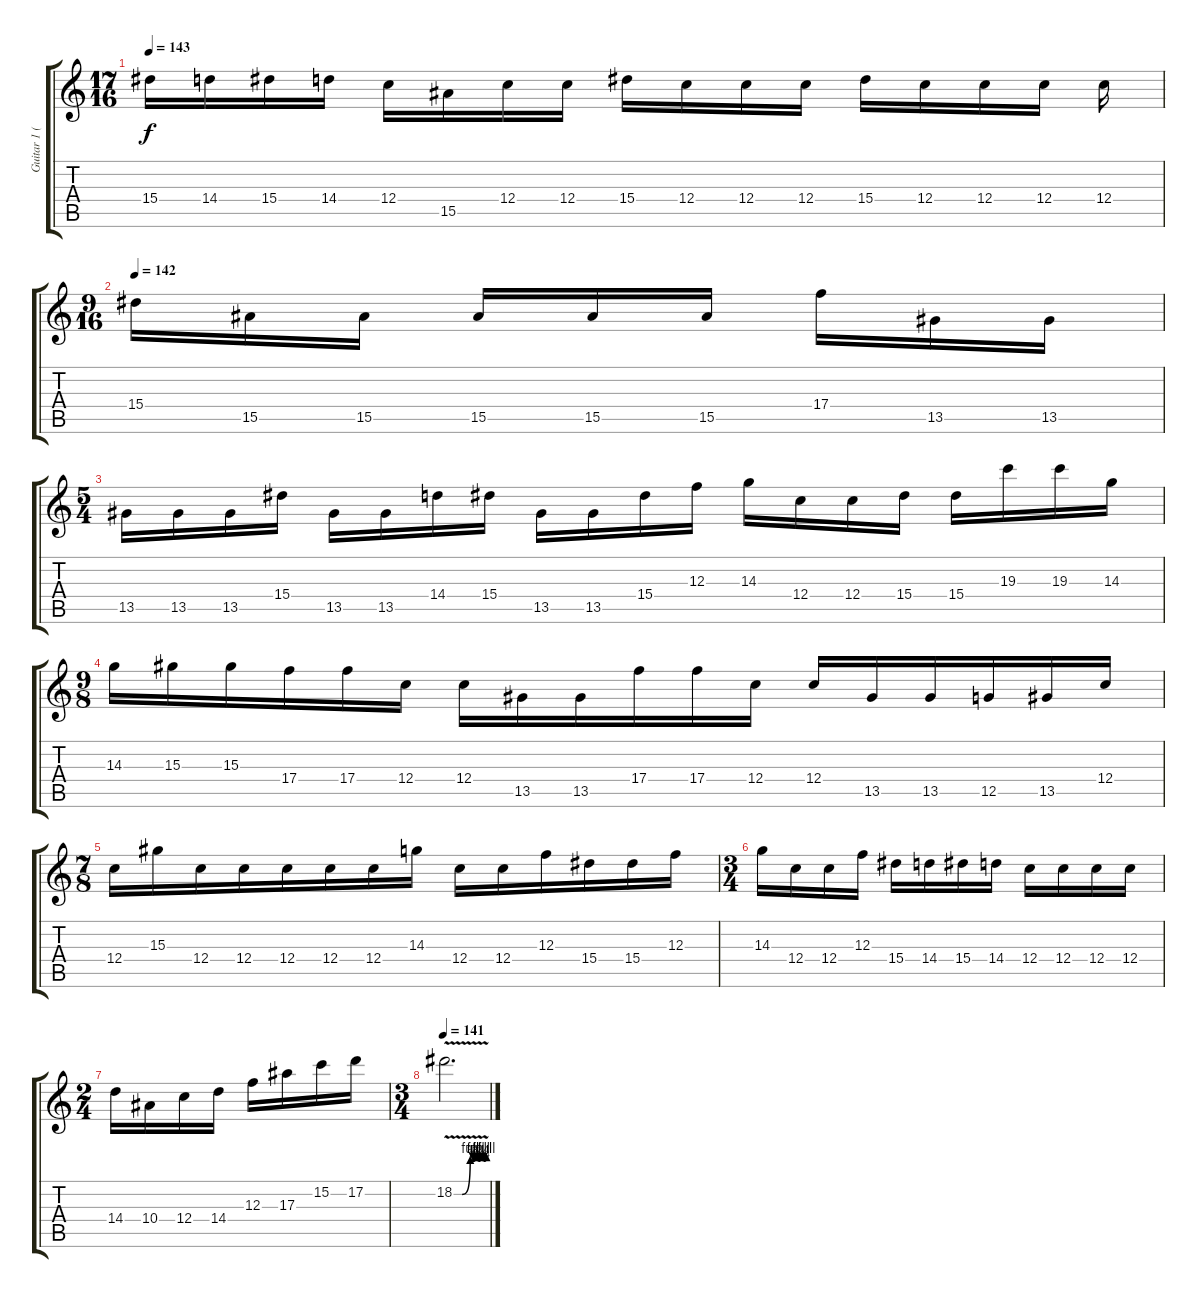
\track ("Guitar 1 (Teemu)" "Guitar 1 (") {instrument distortionguitar}
\staff {score tabs}
\tuning (D4 A3 F3 C3 G2 C2) {hide}
\ts (17 16)
\tempo 143
\clef g2
\ks c
15.4.16{dy f} 14.4.16 15.4.16 14.4.16 12.4.16 15.5.16 12.4.16 12.4.16 15.4.16 12.4.16 12.4.16 12.4.16 15.4.16 12.4.16 12.4.16 12.4.16 12.4.16 |
\ts (9 16)
\tempo 142
15.4.16 15.5.16 15.5.16 15.5.16 15.5.16 15.5.16 17.4.16 13.5.16 13.5.16 |
\ts (5 4)
13.5.16 13.5.16 13.5.16 15.4.16 13.5.16 13.5.16 14.4.16 15.4.16 13.5.16 13.5.16 15.4.16 12.3.16 14.3.16 12.4.16 12.4.16 15.4.16 15.4.16 19.3.16 19.3.16 14.3.16 |
\ts (9 8)
14.3.16 15.3.16 15.3.16 17.4.16 17.4.16 12.4.16 12.4.16 13.5.16 13.5.16 17.4.16 17.4.16 12.4.16 12.4.16 13.5.16 13.5.16 12.5.16 13.5.16 12.4.16 |
\ts (7 8)
12.4.16 15.3.16 12.4.16 12.4.16 12.4.16 12.4.16 12.4.16 14.3.16 12.4.16 12.4.16 12.3.16 15.4.16 15.4.16 12.3.16 |
\ts (3 4)
14.3.16 12.4.16 12.4.16 12.3.16 15.4.16 14.4.16 15.4.16 14.4.16 12.4.16 12.4.16 12.4.16 12.4.16 |
\ts (2 4)
14.4.16 10.4.16 12.4.16 14.4.16 12.3.16 17.3.16 15.2.16 17.2.16 |
\ts (3 4)
\tempo 141
18.2{be (custom 0 0 15 0 30 4 35 3 40 4 45 3 50 4 55 3 60 4) v}.2{d}
